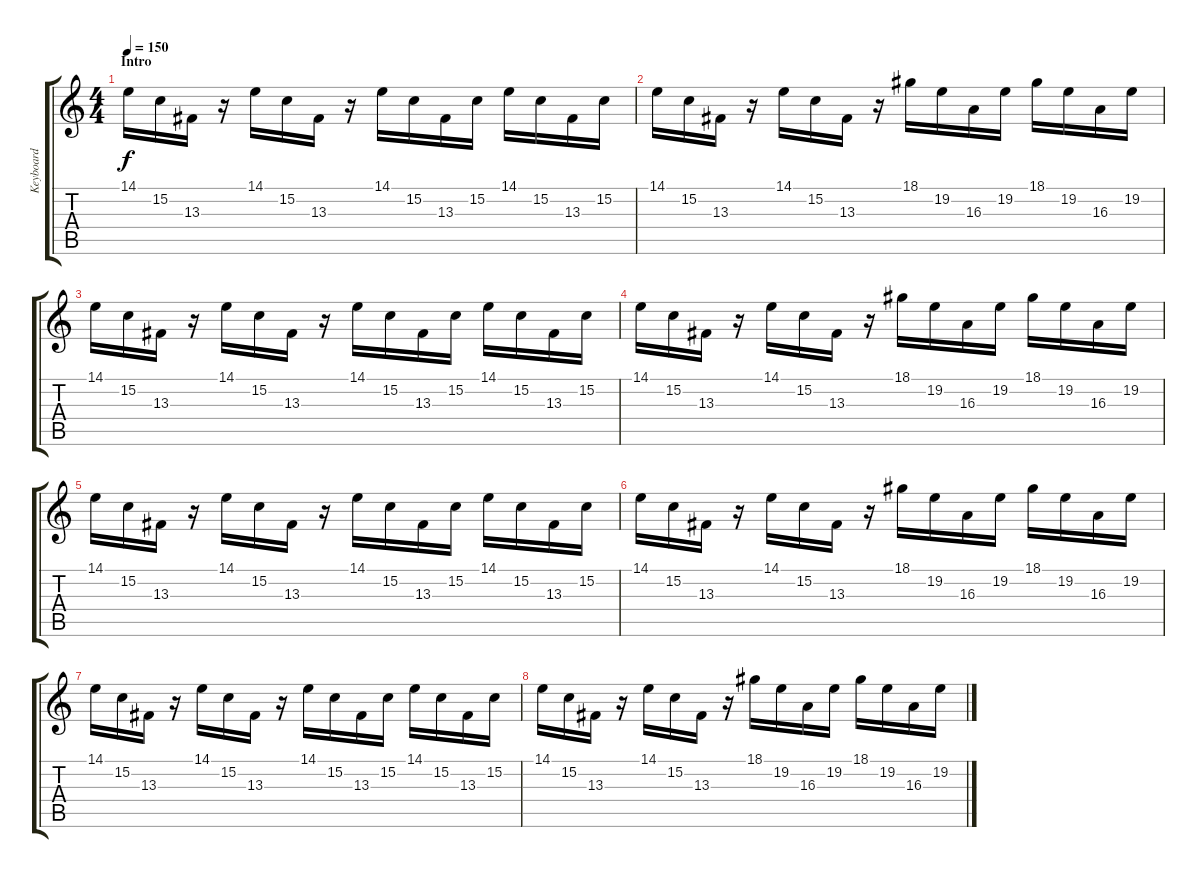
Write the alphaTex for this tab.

\track ("Keyboard" "Keyboard") {instrument lead2sawtooth}
\staff {score tabs}
\tuning (D4 A3 F3 C3 G2 D2) {hide}
\ts (4 4)
\section ("" "Intro")
\tempo 150
\clef g2
\ks c
14.1.16{dy f volume 9 instrument lead2sawtooth} 15.2.16 13.3.16 r.16 14.1.16 15.2.16 13.3.16 r.16 14.1.16 15.2.16 13.3.16 15.2.16 14.1.16 15.2.16 13.3.16 15.2.16 |
14.1.16 15.2.16 13.3.16 r.16 14.1.16 15.2.16 13.3.16 r.16 18.1.16 19.2.16 16.3.16 19.2.16 18.1.16 19.2.16 16.3.16 19.2.16 |
14.1.16 15.2.16 13.3.16 r.16 14.1.16 15.2.16 13.3.16 r.16 14.1.16 15.2.16 13.3.16 15.2.16 14.1.16 15.2.16 13.3.16 15.2.16 |
14.1.16 15.2.16 13.3.16 r.16 14.1.16 15.2.16 13.3.16 r.16 18.1.16 19.2.16 16.3.16 19.2.16 18.1.16 19.2.16 16.3.16 19.2.16 |
14.1.16 15.2.16 13.3.16 r.16 14.1.16 15.2.16 13.3.16 r.16 14.1.16 15.2.16 13.3.16 15.2.16 14.1.16 15.2.16 13.3.16 15.2.16 |
14.1.16 15.2.16 13.3.16 r.16 14.1.16 15.2.16 13.3.16 r.16 18.1.16 19.2.16 16.3.16 19.2.16 18.1.16 19.2.16 16.3.16 19.2.16 |
14.1.16 15.2.16 13.3.16 r.16 14.1.16 15.2.16 13.3.16 r.16 14.1.16 15.2.16 13.3.16 15.2.16 14.1.16 15.2.16 13.3.16 15.2.16 |
14.1.16 15.2.16 13.3.16 r.16 14.1.16 15.2.16 13.3.16 r.16 18.1.16 19.2.16 16.3.16 19.2.16 18.1.16 19.2.16 16.3.16 19.2.16
